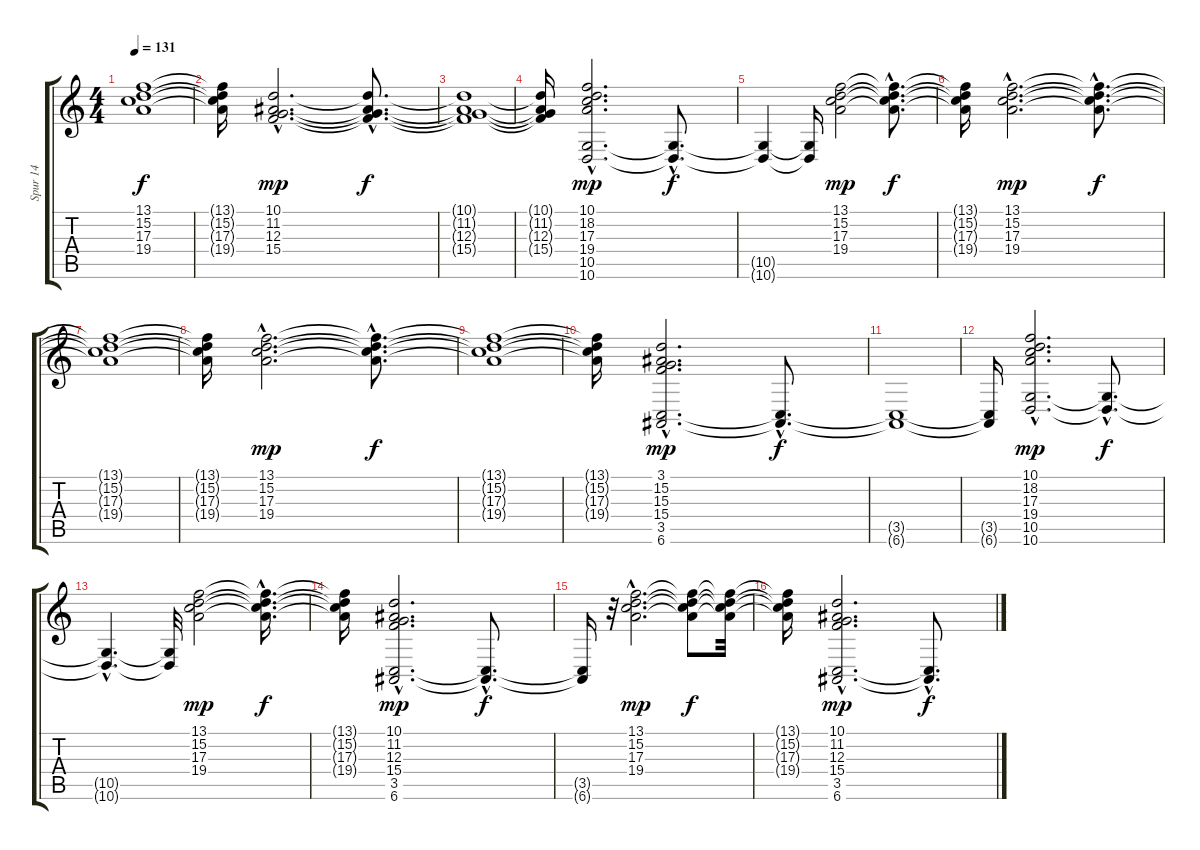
\track ("Spur 14" "Spur 14") {instrument stringensemble2}
\staff {score tabs}
\tuning (E4 B3 G3 D3 A2 E2) {hide}
\ts (4 4)
\tempo 131
\clef g2
\ks c
(13.1{t} 15.2{t} 17.3{t} 19.4{t}).1{dy f} |
(13.1{t} 15.2{t} 17.3{t} 19.4{t}).16 (10.1{hac} 11.2{hac} 12.3{hac} 15.4{hac}).2{d dy mp} (10.1{hac t} 11.2{hac t} 12.3{hac t} 15.4{hac t}).8{d dy f} |
(10.1{t} 11.2{t} 12.3{t} 15.4{t}).1 |
(10.1{t} 11.2{t} 12.3{t} 15.4{t}).16 (10.1 18.2 17.3 19.4 10.5{hac} 10.6{hac}).2{d dy mp} (10.5{hac t} 10.6{hac t}).8{d dy f} |
(10.5{t} 10.6{t}).4 (10.5{t} 10.6{t}).16 (13.1 15.2 17.3 19.4).2{dy mp} (13.1{hac t} 15.2{hac t} 17.3{hac t} 19.4{hac t}).8{d dy f} |
(13.1{t} 15.2{t} 17.3{t} 19.4{t}).16 (13.1{hac} 15.2{hac} 17.3{hac} 19.4{hac}).2{d dy mp} (13.1{hac t} 15.2{hac t} 17.3{hac t} 19.4{hac t}).8{d dy f} |
(13.1{t} 15.2{t} 17.3{t} 19.4{t}).1 |
(13.1{t} 15.2{t} 17.3{t} 19.4{t}).16 (13.1{hac} 15.2{hac} 17.3{hac} 19.4{hac}).2{d dy mp} (13.1{hac t} 15.2{hac t} 17.3{hac t} 19.4{hac t}).8{d dy f} |
(13.1{t} 15.2{t} 17.3{t} 19.4{t}).1 |
(13.1{t} 15.2{t} 17.3{t} 19.4{t}).16 (3.1 15.2 15.3 15.4 3.5{hac} 6.6{hac}).2{d dy mp} (3.5{hac t} 6.6{hac t}).8{d dy f} |
(3.5{t} 6.6{t}).1 |
(3.5{t} 6.6{t}).16 (10.1 18.2 17.3 19.4 10.5{hac} 10.6{hac}).2{d dy mp} (10.5{hac t} 10.6{hac t}).8{d dy f} |
(10.5{hac t} 10.6{hac t}).4{d} (10.5{t} 10.6{t}).32 (13.1 15.2 17.3 19.4).2{dy mp} (13.1{hac t} 15.2{hac t} 17.3{hac t} 19.4{hac t}).16{d dy f} |
(13.1{t} 15.2{t} 17.3{t} 19.4{t}).16 (10.1 11.2 12.3 15.4 3.5{hac} 6.6{hac}).2{d dy mp} (3.5{hac t} 6.6{hac t}).8{d dy f} |
(3.5{t} 6.6{t}).16 r.32 (13.1{hac} 15.2{hac} 17.3{hac} 19.4{hac}).2{d dy mp} (13.1{t} 15.2{t} 17.3{t} 19.4{t}).8{dy f} (13.1{t} 15.2{t} 17.3{t} 19.4{t}).32 |
(13.1{t} 15.2{t} 17.3{t} 19.4{t}).16 (10.1 11.2 12.3 15.4 3.5{hac} 6.6{hac}).2{d dy mp} (3.5{hac t} 6.6{hac t}).8{d dy f}
